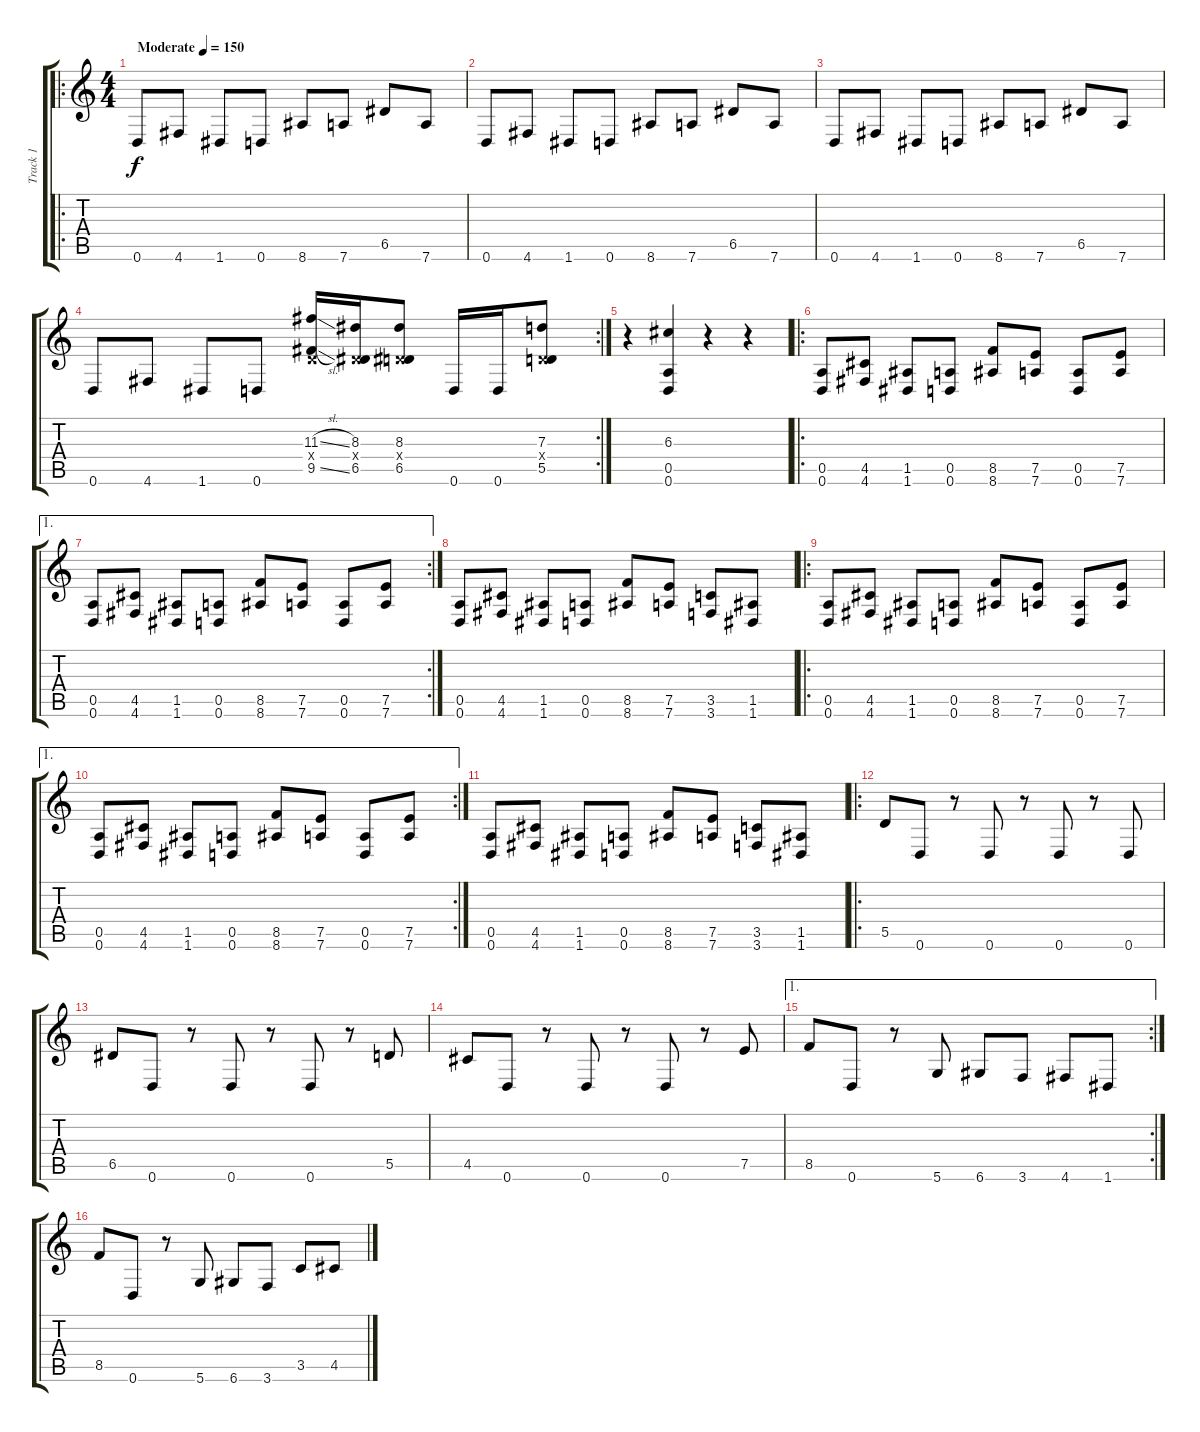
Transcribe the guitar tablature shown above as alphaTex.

\track ("Track 1" "Track 1") {instrument distortionguitar}
\staff {score tabs}
\tuning (E4 B3 G3 D3 A2 D2) {hide}
\ro
\ts (4 4)
\tempo (150 "Moderate")
\clef g2
\ks c
0.6.8{dy f instrument distortionguitar} 4.6.8 1.6.8 0.6.8 8.6.8 7.6.8 6.5.8 7.6.8 |
0.6.8 4.6.8 1.6.8 0.6.8 8.6.8 7.6.8 6.5.8 7.6.8 |
0.6.8 4.6.8 1.6.8 0.6.8 8.6.8 7.6.8 6.5.8 7.6.8 |
\rc 2
0.6.8 4.6.8 1.6.8 0.6.8 (11.3{sl} 0.4{x} 9.5{sl}).16 (8.3 0.4{x} 6.5).16 (8.3 0.4{x} 6.5).8 0.6.16 0.6.16 (7.3 0.4{x} 5.5).8 |
r.4 (6.3 0.5 0.6).4{instrument gunshot} r.4 r.4 |
\ro
(0.5 0.6).8{instrument distortionguitar} (4.5 4.6).8 (1.5 1.6).8 (0.5 0.6).8 (8.5 8.6).8 (7.5 7.6).8 (0.5 0.6).8 (7.5 7.6).8 |
\ae 1
\rc 2
(0.5 0.6).8 (4.5 4.6).8 (1.5 1.6).8 (0.5 0.6).8 (8.5 8.6).8 (7.5 7.6).8 (0.5 0.6).8 (7.5 7.6).8 |
(0.5 0.6).8 (4.5 4.6).8 (1.5 1.6).8 (0.5 0.6).8 (8.5 8.6).8 (7.5 7.6).8 (3.5 3.6).8 (1.5 1.6).8 |
\ro
(0.5 0.6).8 (4.5 4.6).8 (1.5 1.6).8 (0.5 0.6).8 (8.5 8.6).8 (7.5 7.6).8 (0.5 0.6).8 (7.5 7.6).8 |
\ae 1
\rc 2
(0.5 0.6).8 (4.5 4.6).8 (1.5 1.6).8 (0.5 0.6).8 (8.5 8.6).8 (7.5 7.6).8 (0.5 0.6).8 (7.5 7.6).8 |
(0.5 0.6).8 (4.5 4.6).8 (1.5 1.6).8 (0.5 0.6).8 (8.5 8.6).8 (7.5 7.6).8 (3.5 3.6).8 (1.5 1.6).8 |
\ro
5.5.8 0.6.8 r.8 0.6.8 r.8 0.6.8 r.8 0.6.8 |
6.5.8 0.6.8 r.8 0.6.8 r.8 0.6.8 r.8 5.5.8 |
4.5.8 0.6.8 r.8 0.6.8 r.8 0.6.8 r.8 7.5.8 |
\ae 1
\rc 2
8.5.8 0.6.8 r.8 5.6.8 6.6.8 3.6.8 4.6.8 1.6.8 |
8.5.8 0.6.8 r.8 5.6.8 6.6.8 3.6.8 3.5.8 4.5.8
